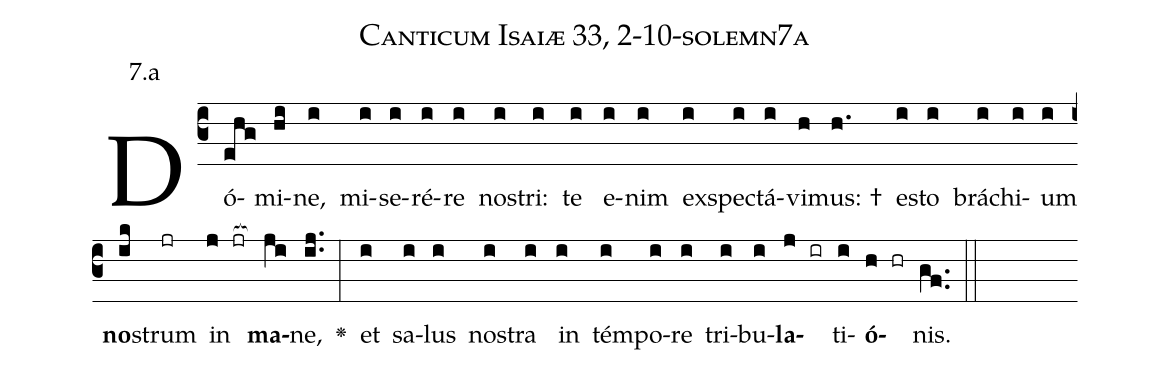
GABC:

name: Canticum Isaiæ 33, 2-10-solemn7a;
annotation: 7.a;
%%
(c3)Dó(ehg)mi(hi)ne,(i) mi(i)se(i)ré(i)re(i) no(i)stri:(i) te(i) e(i)nim(i) ex(i)spe(i)ctá(i)vi(h)mus: †(h.) e(i)sto(i) brá(i)chi(i)um(i) <b>no</b>(ik)strum(jr) in(j jr[ocb:1{]) <b>ma</b>(ji[ocb:0}])ne,(ij..) <v>\greheightstar</v>(:) et(i) sa(i)lus(i) no(i)stra(i) in(i) tém(i)po(i)re(i) tri(i)bu(i)<b>la</b>(j ir)ti(i)<b>ó</b>(h hr)nis.(gf..) (::)


%E(i) u(i) o(j) u(i) a(h) e.(gf..) (::)
